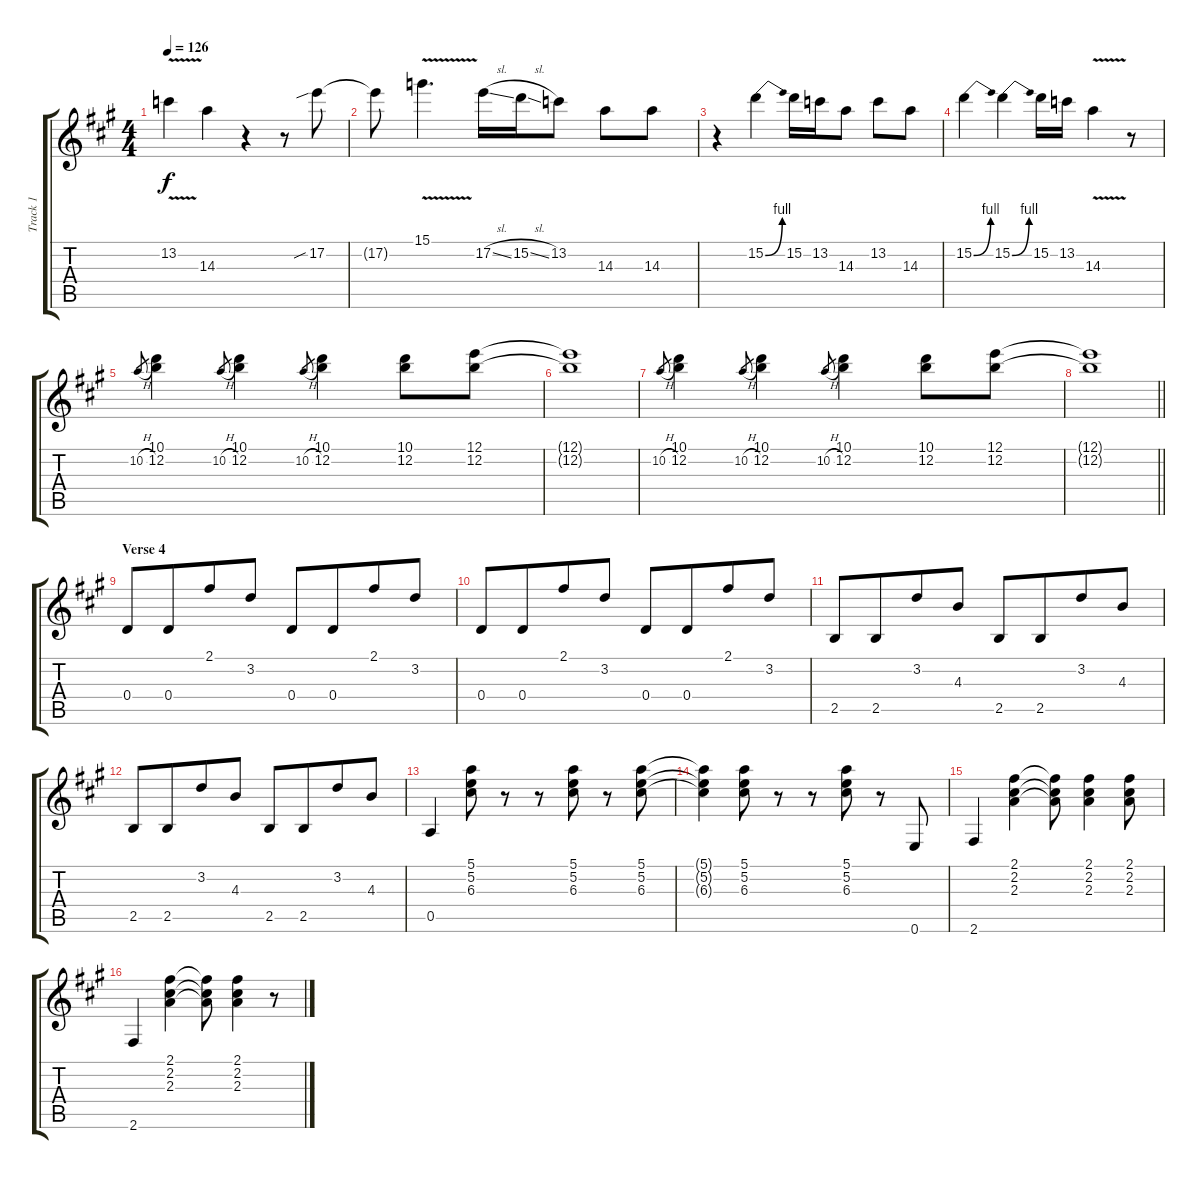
\track ("Track 1" "Track 1") {instrument electricguitarclean}
\staff {score tabs}
\tuning (E4 B3 G3 D3 A2 E2) {hide}
\ts (4 4)
\tempo 126
\clef g2
\ks a
13.2{v}.4{dy f} 14.3.4 r.4 r.8 17.2{sib}.8 |
17.2{t}.8 15.1{v}.4{d} 17.2{sl}.16 15.2{sl}.16 13.2.8 14.3.8 14.3.8 |
r.4 15.2{be (bend 0 0 60 4)}.4 15.2.16 13.2.16 14.3.8 13.2.8 14.3.8 |
15.2{be (bend 0 0 60 4)}.4 15.2{be (bend 0 0 60 4)}.4 15.2.16 13.2.16 14.3{v}.4 r.8 |
10.2{h}.8{gr} (10.1 12.2).4 10.2{h}.8{gr} (10.1 12.2).4 10.2{h}.8{gr} (10.1 12.2).4 (10.1 12.2).8 (12.1 12.2).8 |
(12.1{t} 12.2{t}).1 |
10.2{h}.8{gr} (10.1 12.2).4 10.2{h}.8{gr} (10.1 12.2).4 10.2{h}.8{gr} (10.1 12.2).4 (10.1 12.2).8 (12.1 12.2).8 |
\barLineRight lightlight
(12.1{t} 12.2{t}).1 |
\section ("" "Verse 4")
0.4.8 0.4.8{beam merge} 2.1.8 3.2.8 0.4.8 0.4.8{beam merge} 2.1.8 3.2.8 |
0.4.8 0.4.8{beam merge} 2.1.8 3.2.8 0.4.8 0.4.8{beam merge} 2.1.8 3.2.8 |
2.5.8 2.5.8{beam merge} 3.2.8 4.3.8 2.5.8 2.5.8{beam merge} 3.2.8 4.3.8 |
2.5.8 2.5.8{beam merge} 3.2.8 4.3.8 2.5.8 2.5.8{beam merge} 3.2.8 4.3.8 |
0.5.4 (5.1 5.2 6.3).8 r.8 r.8 (5.1 5.2 6.3).8 r.8 (5.1 5.2 6.3).8 |
(5.1{t} 5.2{t} 6.3{t}).4 (5.1 5.2 6.3).8 r.8 r.8 (5.1 5.2 6.3).8 r.8 0.6.8 |
2.6.4 (2.1 2.2 2.3).4 (2.1{t} 2.2{t} 2.3{t}).8 (2.1 2.2 2.3).4 (2.1 2.2 2.3).8 |
2.6.4 (2.1 2.2 2.3).4 (2.1{t} 2.2{t} 2.3{t}).8 (2.1 2.2 2.3).4 r.8
